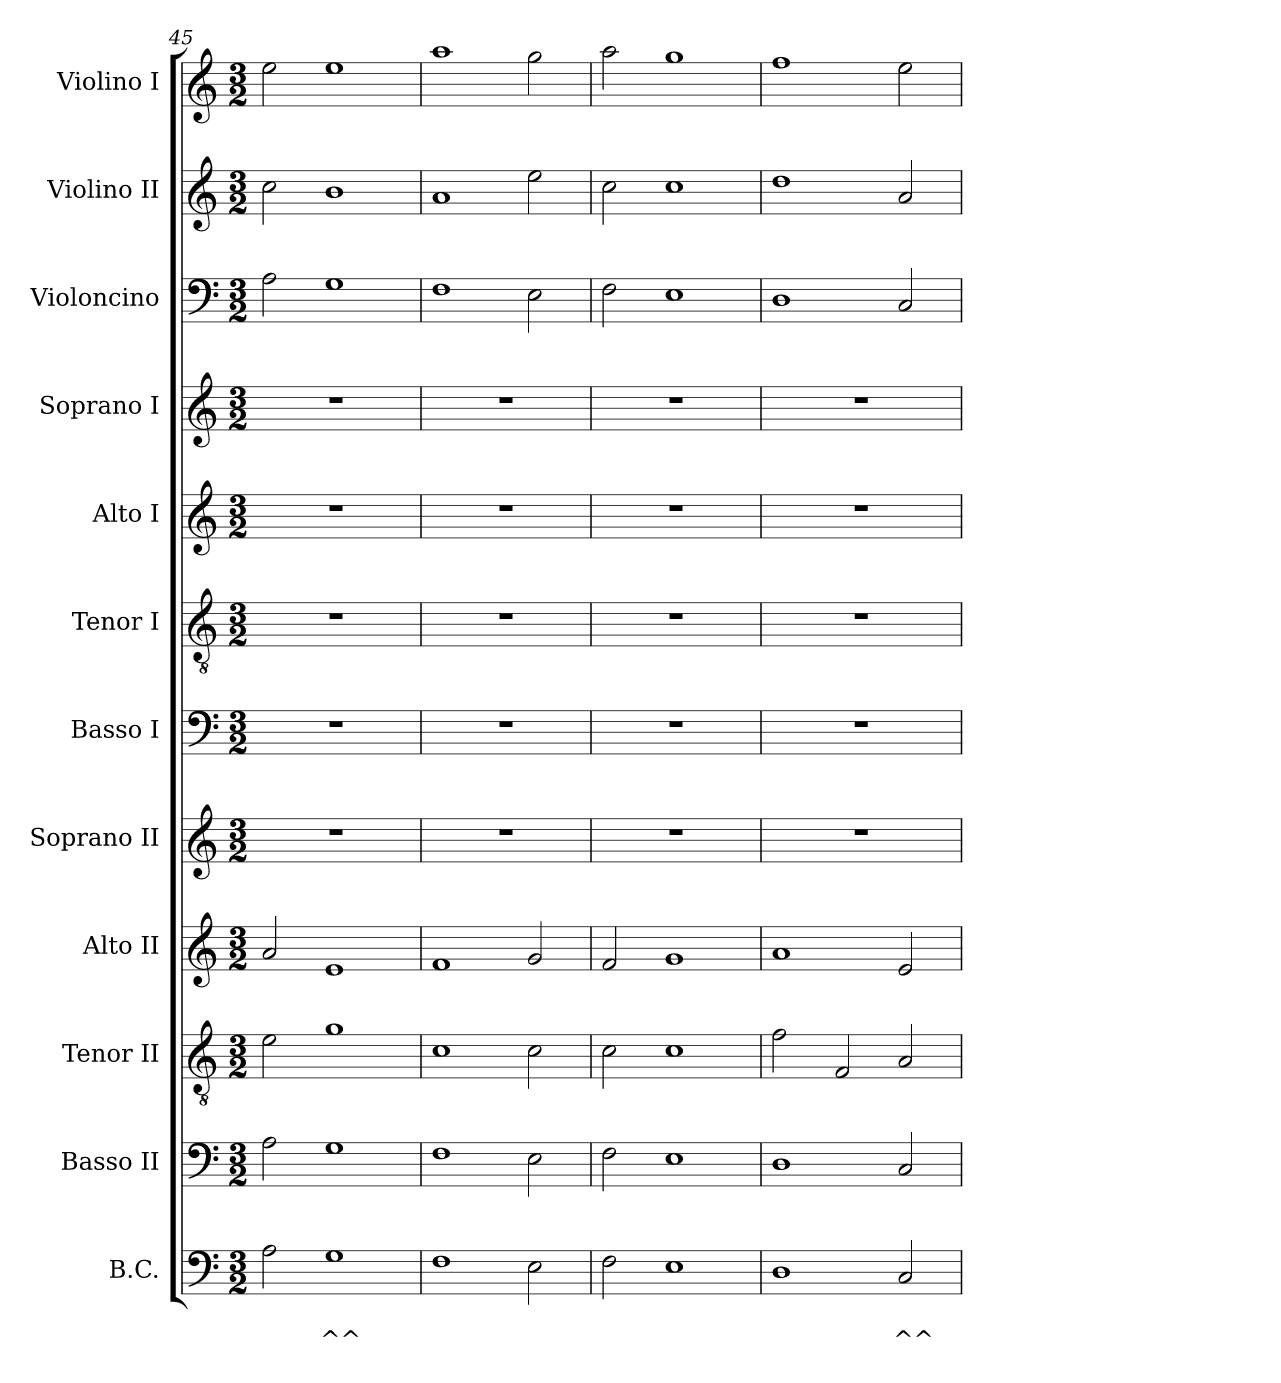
**kern	**text	**text	**kern	**kern	**kern	**kern	**kern	**kern	**kern	**kern	**kern	**kern	**kern
*part12	*part12	*part12	*part11	*part10	*part9	*part8	*part7	*part6	*part5	*part4	*part3	*part2	*part1
*staff12	*staff12	*staff12	*staff11	*staff10	*staff9	*staff8	*staff7	*staff6	*staff5	*staff4	*staff3	*staff2	*staff1
*I"B.C.	*	*	*I"Basso II	*I"Tenor II	*I"Alto II	*I"Soprano II	*I"Basso I	*I"Tenor I	*I"Alto I	*I"Soprano I	*I"Violoncino	*I"Violino II	*I"Violino I
*I'BC	*	*	*I'B 2	*I'T 2	*I'A 2	*I'S 2	*I'B 1	*I'T 1	*I'A 1	*I'S 1	*I'Vc.	*I'Vln. II	*I'Vln. I
*clefF4	*	*	*clefF4	*clefGv2	*clefG2	*clefG2	*clefF4	*clefGv2	*clefG2	*clefG2	*clefF4	*clefG2	*clefG2
*k[]	*	*	*k[]	*k[]	*k[]	*k[]	*k[]	*k[]	*k[]	*k[]	*k[]	*k[]	*k[]
*C:	*	*	*C:	*C:	*C:	*C:	*C:	*C:	*C:	*C:	*C:	*C:	*C:
*M3/2	*	*	*M3/2	*M3/2	*M3/2	*M3/2	*M3/2	*M3/2	*M3/2	*M3/2	*M3/2	*M3/2	*M3/2
=45	=45	=45	=45	=45	=45	=45	=45	=45	=45	=45	=45	=45	=45
2A\	.	.	2A\	2e\	2a/	1.r	1.r	1.r	1.r	1.r	2A\	2cc\	2ee\
!	!	!LO:LY:b	!	!	!	!	!	!	!	!	!	!	!
1G	.	^^	1G	1g	1e	.	.	.	.	.	1G	1b	1ee
=46	=46	=46	=46	=46	=46	=46	=46	=46	=46	=46	=46	=46	=46
1F	.	.	1F	1c	1f	1.r	1.r	1.r	1.r	1.r	1F	1a	1aa
2E\	.	.	2E\	2c\	2g/	.	.	.	.	.	2E\	2ee\	2gg\
=47	=47	=47	=47	=47	=47	=47	=47	=47	=47	=47	=47	=47	=47
2F\	.	.	2F\	2c\	2f/	1.r	1.r	1.r	1.r	1.r	2F\	2cc\	2aa\
1E	.	.	1E	1c	1g	.	.	.	.	.	1E	1cc	1gg
=48	=48	=48	=48	=48	=48	=48	=48	=48	=48	=48	=48	=48	=48
1D	.	.	1D	2f\	1a	1.r	1.r	1.r	1.r	1.r	1D	1dd	1ff
.	.	.	.	2F/	.	.	.	.	.	.	.	.	.
!	!	!LO:LY:b	!	!	!	!	!	!	!	!	!	!	!
2C/	.	^^	2C/	2A/	2e/	.	.	.	.	.	2C/	2a/	2ee\
=	=	=	=	=	=	=	=	=	=	=	=	=	=
*-	*-	*-	*-	*-	*-	*-	*-	*-	*-	*-	*-	*-	*-
